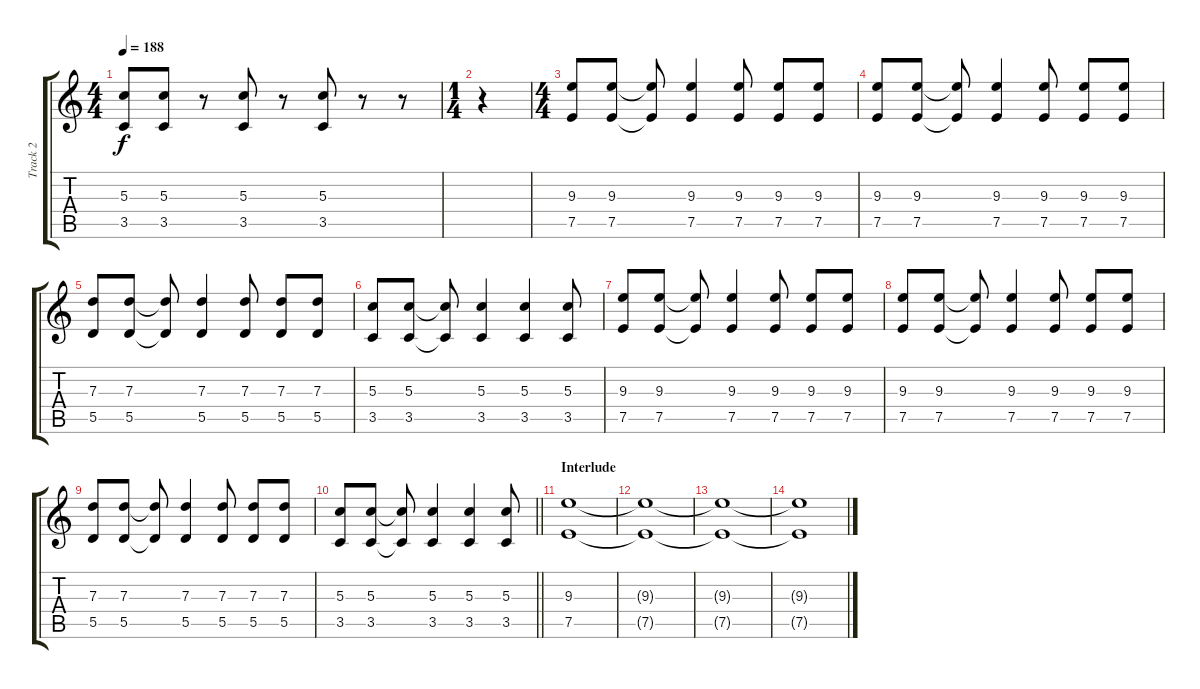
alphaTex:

\track ("Track 2" "Track 2") {instrument overdrivenguitar}
\staff {score tabs}
\tuning (E4 B3 G3 D3 A2 D2) {hide}
\ts (4 4)
\tempo 188
\clef g2
\ks c
(5.3 3.5).8{dy f} (5.3 3.5).8 r.8 (5.3 3.5).8 r.8 (5.3 3.5).8 r.8 r.8 |
\ts (1 4)
r.4 |
\ts (4 4)
(9.3 7.5).8 (9.3 7.5).8 (9.3{t} 7.5{t}).8 (9.3 7.5).4 (9.3 7.5).8 (9.3 7.5).8 (9.3 7.5).8 |
(9.3 7.5).8 (9.3 7.5).8 (9.3{t} 7.5{t}).8 (9.3 7.5).4 (9.3 7.5).8 (9.3 7.5).8 (9.3 7.5).8 |
(7.3 5.5).8 (7.3 5.5).8 (7.3{t} 5.5{t}).8 (7.3 5.5).4 (7.3 5.5).8 (7.3 5.5).8 (7.3 5.5).8 |
(5.3 3.5).8 (5.3 3.5).8 (5.3{t} 3.5{t}).8 (5.3 3.5).4 (5.3 3.5).4 (5.3 3.5).8 |
(9.3 7.5).8 (9.3 7.5).8 (9.3{t} 7.5{t}).8 (9.3 7.5).4 (9.3 7.5).8 (9.3 7.5).8 (9.3 7.5).8 |
(9.3 7.5).8 (9.3 7.5).8 (9.3{t} 7.5{t}).8 (9.3 7.5).4 (9.3 7.5).8 (9.3 7.5).8 (9.3 7.5).8 |
(7.3 5.5).8 (7.3 5.5).8 (7.3{t} 5.5{t}).8 (7.3 5.5).4 (7.3 5.5).8 (7.3 5.5).8 (7.3 5.5).8 |
\barLineRight lightlight
(5.3 3.5).8 (5.3 3.5).8 (5.3{t} 3.5{t}).8 (5.3 3.5).4 (5.3 3.5).4 (5.3 3.5).8 |
\section ("" "Interlude")
(9.3 7.5).1 |
(9.3{t} 7.5{t}).1 |
(9.3{t} 7.5{t}).1 |
(9.3{t} 7.5{t}).1
